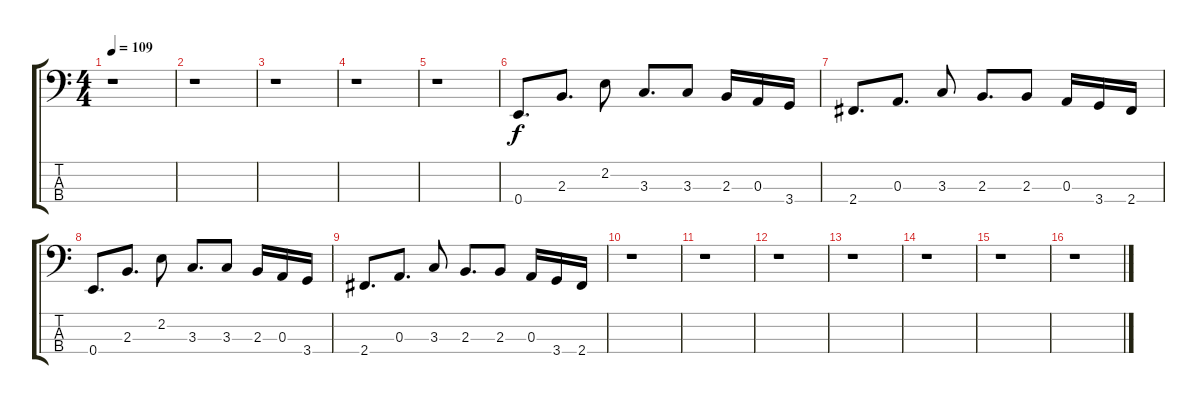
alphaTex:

\track "" {instrument fretlessbass}
\staff {score tabs}
\tuning (G2 D2 A1 E1) {hide}
\ts (4 4)
\tempo 109
\clef f4
\ks c
r.1{dy f} |
r.1 |
r.1 |
r.1 |
r.1 |
0.4.8{d} 2.3.8{d} 2.2.8 3.3.8{d} 3.3.8 2.3.16 0.3.16 3.4.16 |
2.4.8{d} 0.3.8{d} 3.3.8 2.3.8{d} 2.3.8 0.3.16 3.4.16 2.4.16 |
0.4.8{d} 2.3.8{d} 2.2.8 3.3.8{d} 3.3.8 2.3.16 0.3.16 3.4.16 |
2.4.8{d} 0.3.8{d} 3.3.8 2.3.8{d} 2.3.8 0.3.16 3.4.16 2.4.16 |
r.1 |
r.1 |
r.1 |
r.1 |
r.1 |
r.1 |
r.1
